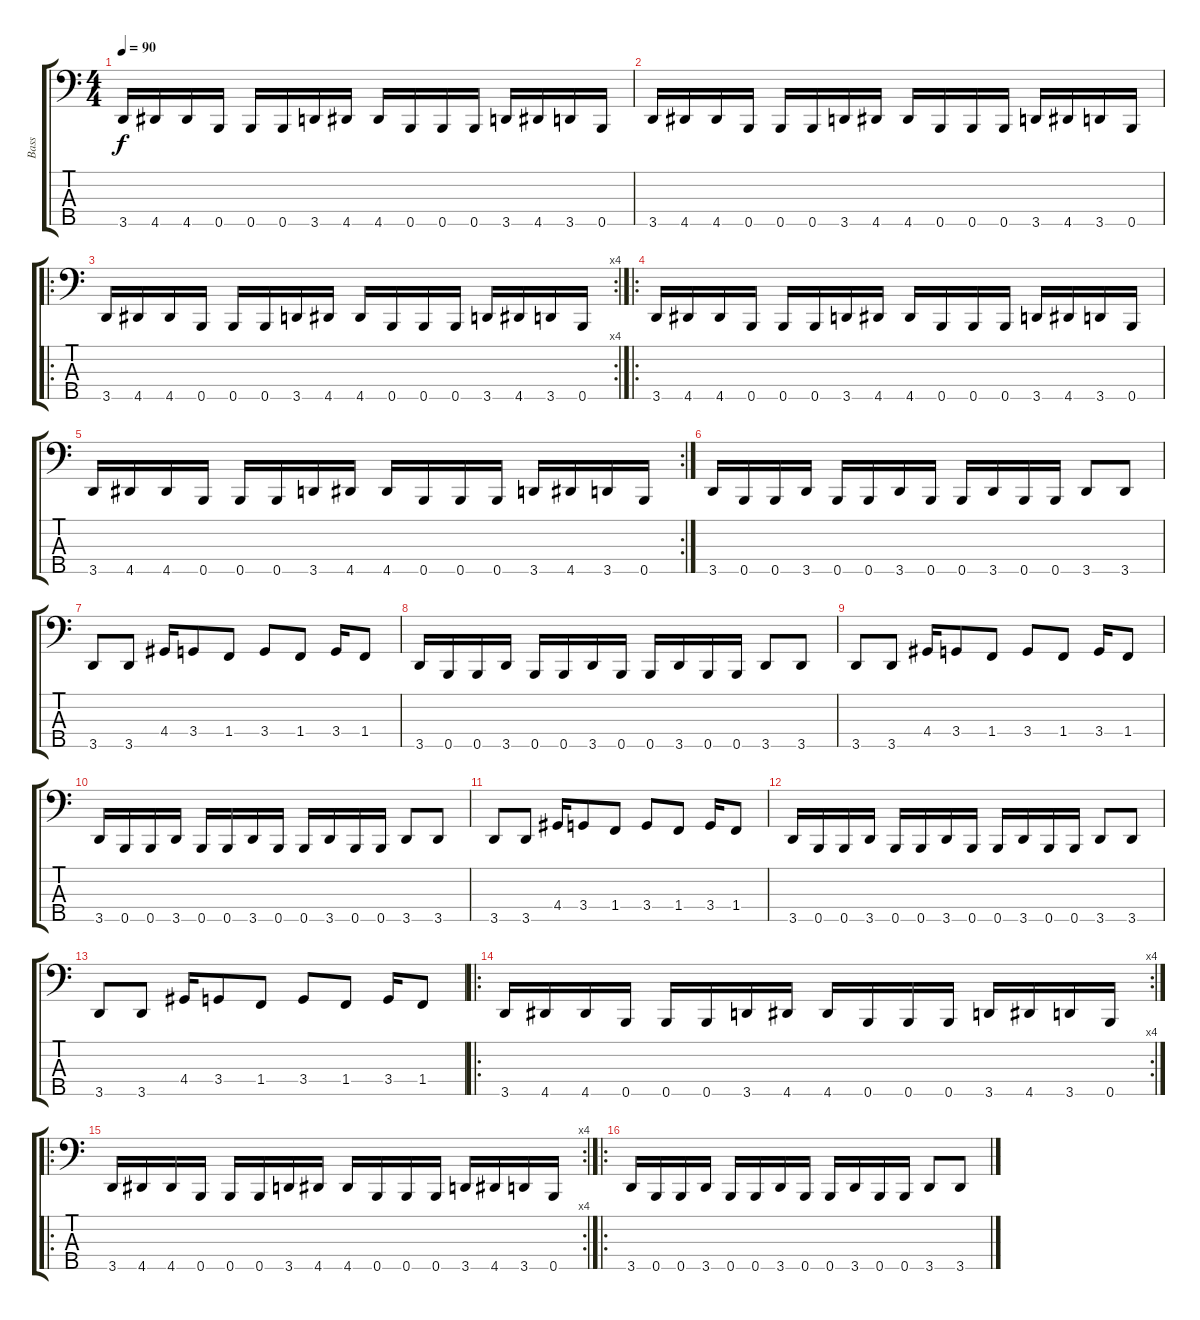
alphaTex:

\track ("Bass" "Bass") {instrument electricbasspick}
\staff {score tabs}
\tuning (G2 D2 A1 E1 B0) {hide}
\ts (4 4)
\tempo 90
\clef f4
\ks c
3.5.16{dy f} 4.5.16 4.5.16 0.5.16 0.5.16 0.5.16 3.5.16 4.5.16 4.5.16 0.5.16 0.5.16 0.5.16 3.5.16 4.5.16 3.5.16 0.5.16 |
3.5.16 4.5.16 4.5.16 0.5.16 0.5.16 0.5.16 3.5.16 4.5.16 4.5.16 0.5.16 0.5.16 0.5.16 3.5.16 4.5.16 3.5.16 0.5.16 |
\ro
\rc 4
3.5.16 4.5.16 4.5.16 0.5.16 0.5.16 0.5.16 3.5.16 4.5.16 4.5.16 0.5.16 0.5.16 0.5.16 3.5.16 4.5.16 3.5.16 0.5.16 |
\ro
3.5.16 4.5.16 4.5.16 0.5.16 0.5.16 0.5.16 3.5.16 4.5.16 4.5.16 0.5.16 0.5.16 0.5.16 3.5.16 4.5.16 3.5.16 0.5.16 |
\rc 2
3.5.16 4.5.16 4.5.16 0.5.16 0.5.16 0.5.16 3.5.16 4.5.16 4.5.16 0.5.16 0.5.16 0.5.16 3.5.16 4.5.16 3.5.16 0.5.16 |
3.5.16 0.5.16 0.5.16 3.5.16 0.5.16 0.5.16 3.5.16 0.5.16 0.5.16 3.5.16 0.5.16 0.5.16 3.5.8 3.5.8 |
3.5.8 3.5.8 4.4.16 3.4.8 1.4.8 3.4.8 1.4.8 3.4.16 1.4.8 |
3.5.16 0.5.16 0.5.16 3.5.16 0.5.16 0.5.16 3.5.16 0.5.16 0.5.16 3.5.16 0.5.16 0.5.16 3.5.8 3.5.8 |
3.5.8 3.5.8 4.4.16 3.4.8 1.4.8 3.4.8 1.4.8 3.4.16 1.4.8 |
3.5.16 0.5.16 0.5.16 3.5.16 0.5.16 0.5.16 3.5.16 0.5.16 0.5.16 3.5.16 0.5.16 0.5.16 3.5.8 3.5.8 |
3.5.8 3.5.8 4.4.16 3.4.8 1.4.8 3.4.8 1.4.8 3.4.16 1.4.8 |
3.5.16 0.5.16 0.5.16 3.5.16 0.5.16 0.5.16 3.5.16 0.5.16 0.5.16 3.5.16 0.5.16 0.5.16 3.5.8 3.5.8 |
3.5.8 3.5.8 4.4.16 3.4.8 1.4.8 3.4.8 1.4.8 3.4.16 1.4.8 |
\ro
\rc 4
3.5.16 4.5.16 4.5.16 0.5.16 0.5.16 0.5.16 3.5.16 4.5.16 4.5.16 0.5.16 0.5.16 0.5.16 3.5.16 4.5.16 3.5.16 0.5.16 |
\ro
\rc 4
3.5.16 4.5.16 4.5.16 0.5.16 0.5.16 0.5.16 3.5.16 4.5.16 4.5.16 0.5.16 0.5.16 0.5.16 3.5.16 4.5.16 3.5.16 0.5.16 |
\ro
3.5.16 0.5.16 0.5.16 3.5.16 0.5.16 0.5.16 3.5.16 0.5.16 0.5.16 3.5.16 0.5.16 0.5.16 3.5.8 3.5.8
